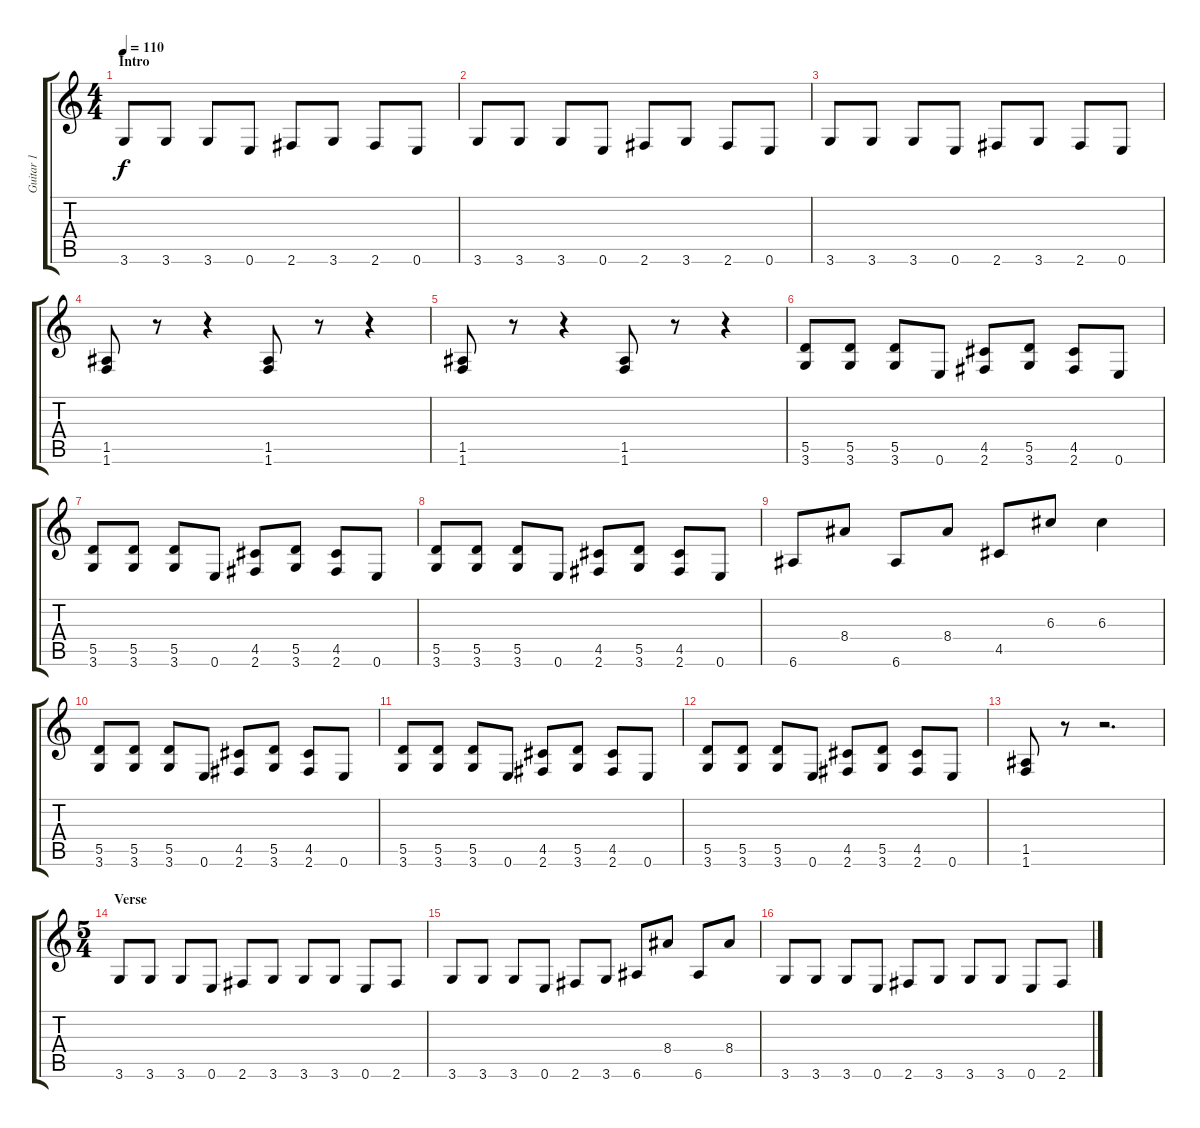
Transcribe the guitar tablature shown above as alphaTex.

\track ("Guitar 1" "Guitar 1") {instrument distortionguitar}
\staff {score tabs}
\tuning (E4 B3 G3 D3 A2 E2) {hide}
\ts (4 4)
\section ("" "Intro")
\tempo 110
\clef g2
\ks c
3.6.8{dy f instrument distortionguitar} 3.6.8 3.6.8 0.6.8 2.6.8 3.6.8 2.6.8 0.6.8 |
3.6.8 3.6.8 3.6.8 0.6.8 2.6.8 3.6.8 2.6.8 0.6.8 |
3.6.8 3.6.8 3.6.8 0.6.8 2.6.8 3.6.8 2.6.8 0.6.8 |
(1.5 1.6).8 r.8 r.4 (1.5 1.6).8 r.8 r.4 |
(1.5 1.6).8 r.8 r.4 (1.5 1.6).8 r.8 r.4 |
(5.5 3.6).8 (5.5 3.6).8 (5.5 3.6).8 0.6.8 (4.5 2.6).8 (5.5 3.6).8 (4.5 2.6).8 0.6.8 |
(5.5 3.6).8 (5.5 3.6).8 (5.5 3.6).8 0.6.8 (4.5 2.6).8 (5.5 3.6).8 (4.5 2.6).8 0.6.8 |
(5.5 3.6).8 (5.5 3.6).8 (5.5 3.6).8 0.6.8 (4.5 2.6).8 (5.5 3.6).8 (4.5 2.6).8 0.6.8 |
6.6.8 8.4.8 6.6.8 8.4.8 4.5.8 6.3.8 6.3.4 |
(5.5 3.6).8 (5.5 3.6).8 (5.5 3.6).8 0.6.8 (4.5 2.6).8 (5.5 3.6).8 (4.5 2.6).8 0.6.8 |
(5.5 3.6).8 (5.5 3.6).8 (5.5 3.6).8 0.6.8 (4.5 2.6).8 (5.5 3.6).8 (4.5 2.6).8 0.6.8 |
(5.5 3.6).8 (5.5 3.6).8 (5.5 3.6).8 0.6.8 (4.5 2.6).8 (5.5 3.6).8 (4.5 2.6).8 0.6.8 |
(1.5 1.6).8 r.8 r.2{d} |
\ts (5 4)
\section ("" "Verse")
3.6.8 3.6.8 3.6.8 0.6.8 2.6.8 3.6.8 3.6.8 3.6.8 0.6.8 2.6.8 |
3.6.8 3.6.8 3.6.8 0.6.8 2.6.8 3.6.8 6.6.8 8.4.8 6.6.8 8.4.8 |
3.6.8 3.6.8 3.6.8 0.6.8 2.6.8 3.6.8 3.6.8 3.6.8 0.6.8 2.6.8
